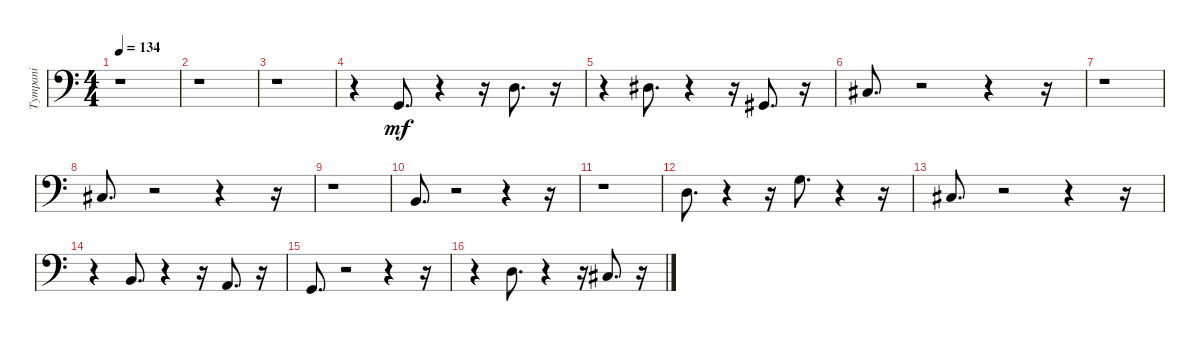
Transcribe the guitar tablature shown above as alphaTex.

\track ("Tympani" "Tympani") {instrument timpani}
\staff {score}
\tuning (E4 B3 G3 D3 A2 E2 B1) {hide}
\ts (4 4)
\tempo 134
\clef f4
\ks c
r.1{dy mf} |
r.1 |
r.1 |
r.4 3.6.8{d} r.4 r.16 0.4.8{d} r.16 |
r.4 1.4.8{d} r.4 r.16 4.6.8{d} r.16 |
4.5.8{d} r.2 r.4 r.16 |
r.1 |
4.5.8{d} r.2 r.4 r.16 |
r.1 |
2.5.8{d} r.2 r.4 r.16 |
r.1 |
0.4.8{d} r.4 r.16 0.3.8{d} r.4 r.16 |
4.5.8{d} r.2 r.4 r.16 |
r.4 2.5.8{d} r.4 r.16 0.5.8{d} r.16 |
3.6.8{d} r.2 r.4 r.16 |
r.4 0.4.8{d} r.4 r.16 4.5.8{d} r.16
